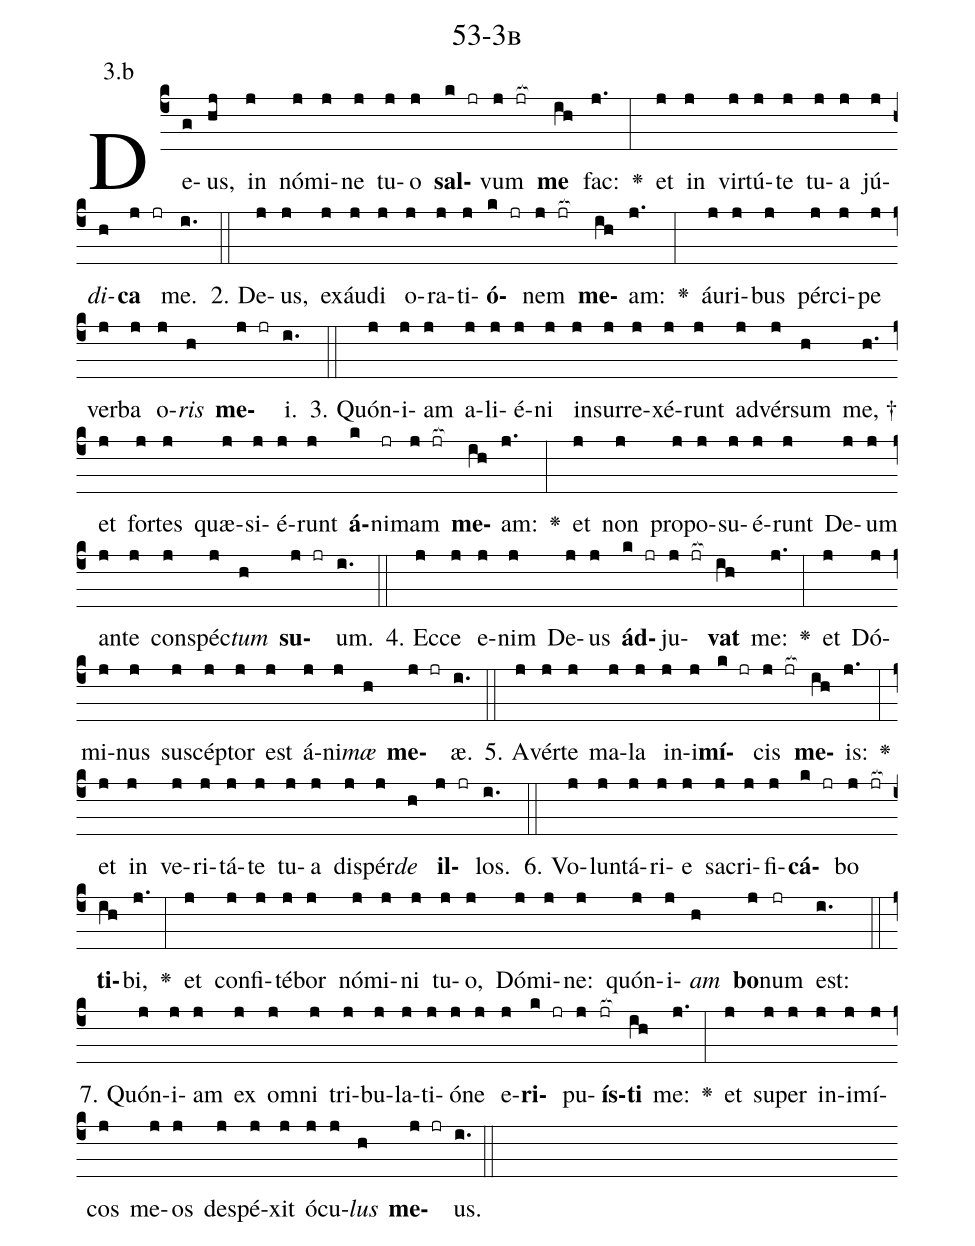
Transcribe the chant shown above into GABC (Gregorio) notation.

name: 53-3b;
annotation: 3.b;
%%
(c4)De(g)us,(hj) in(j) nó(j)mi(j)ne(j) tu(j)o(j) <b>sal</b>(k jr)vum(j jr[ocb:1{]) <b>me</b>(ih[ocb:0}]) fac:(j.) <v>\greheightstar</v>(:) et(j) in(j) vir(j)tú(j)te(j) tu(j)a(j) jú(j)<i>di</i>(h)<b>ca</b>(j jr) me.(i.) (::)
2. De(j)us,(j) ex(j)áu(j)di(j) o(j)ra(j)ti(j)<b>ó</b>(k jr)nem(j jr[ocb:1{]) <b>me</b>(ih[ocb:0}])am:(j.) <v>\greheightstar</v>(:) áu(j)ri(j)bus(j) pér(j)ci(j)pe(j) ver(j)ba(j) o(j)<i>ris</i>(h) <b>me</b>(j jr)i.(i.) (::)
3. Quón(j)i(j)am(j) a(j)li(j)é(j)ni(j) in(j)sur(j)re(j)xé(j)runt(j) ad(j)vér(j)sum(h) me, †(h.) et(j) for(j)tes(j) quæ(j)si(j)é(j)runt(j) <b>á</b>(k)ni(jr)mam(j jr[ocb:1{]) <b>me</b>(ih[ocb:0}])am:(j.) <v>\greheightstar</v>(:) et(j) non(j) pro(j)po(j)su(j)é(j)runt(j) De(j)um(j) an(j)te(j) con(j)spéc(j)<i>tum</i>(h) <b>su</b>(j jr)um.(i.) (::)
4. Ec(j)ce(j) e(j)nim(j) De(j)us(j) <b>ád</b>(k jr)ju(j jr[ocb:1{])<b>vat</b>(ih[ocb:0}]) me:(j.) <v>\greheightstar</v>(:) et(j) Dó(j)mi(j)nus(j) su(j)scép(j)tor(j) est(j) á(j)ni(j)<i>mæ</i>(h) <b>me</b>(j jr)æ.(i.) (::)
5. A(j)vér(j)te(j) ma(j)la(j) in(j)i(j)<b>mí</b>(k jr)cis(j jr[ocb:1{]) <b>me</b>(ih[ocb:0}])is:(j.) <v>\greheightstar</v>(:) et(j) in(j) ve(j)ri(j)tá(j)te(j) tu(j)a(j) dis(j)pér(j)<i>de</i>(h) <b>il</b>(j jr)los.(i.) (::)
6. Vo(j)lun(j)tá(j)ri(j)e(j) sa(j)cri(j)fi(j)<b>cá</b>(k jr)bo(j jr[ocb:1{]) <b>ti</b>(ih[ocb:0}])bi,(j.) <v>\greheightstar</v>(:) et(j) con(j)fi(j)té(j)bor(j) nó(j)mi(j)ni(j) tu(j)o,(j) Dó(j)mi(j)ne:(j) quón(j)i(j)<i>am</i>(h) <b>bo</b>(j)num(jr) est:(i.) (::)
7. Quón(j)i(j)am(j) ex(j) om(j)ni(j) tri(j)bu(j)la(j)ti(j)ó(j)ne(j) e(j)<b>ri</b>(k jr)pu(j)<b>ís</b>(jr[ocb:1{])<b>ti</b>(ih[ocb:0}]) me:(j.) <v>\greheightstar</v>(:) et(j) su(j)per(j) in(j)i(j)mí(j)cos(j) me(j)os(j) de(j)spé(j)xit(j) ó(j)cu(j)<i>lus</i>(h) <b>me</b>(j jr)us.(i.) (::)
